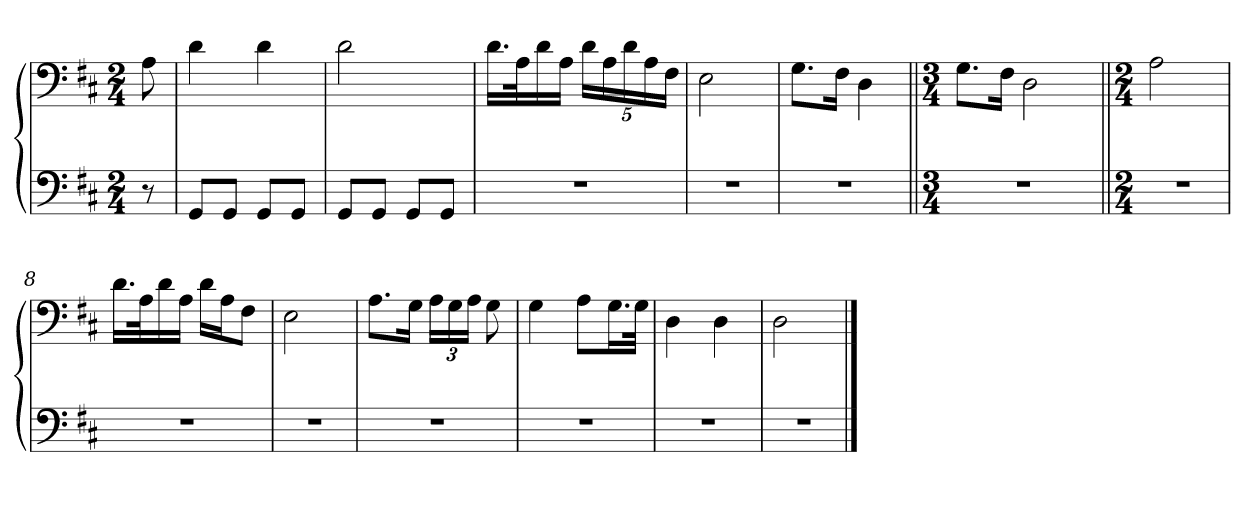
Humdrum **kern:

**kern	**kern
*part1	*part1
*staff2	*staff1
*clefF4	*clefF4
*k[f#c#]	*k[f#c#]
*M2/4	*M2/4
=	=
8r	8A\
=1	=1
8GG/L	4d\
8GG/J	.
8GG/L	4d\
8GG/J	.
=2	=2
8GG/L	2d\
8GG/J	.
8GG/L	.
8GG/J	.
=3	=3
2r	16.d\LL
.	32A\K
.	16d\
.	16A\JJ
.	20d\LL
.	20A\
.	20d\
.	20A\
.	20F#\JJ
=4	=4
2r	2E\
=5	=5
2r	8.G\L
.	16F#\Jk
.	4D\
=6||	=6||
*M3/4	*M3/4
2.r	8.G\L
.	16F#\Jk
.	2D\
=7||	=7||
*M2/4	*M2/4
2r	2A\
=8	=8
2r	16.d\LL
.	32A\K
.	16d\
.	16A\JJ
.	16d\LL
.	16A\J
.	8F#\J
=9	=9
2r	2E\
=10	=10
2r	8.A\L
.	16G\Jk
.	24A\LL
.	24G\
.	24A\JJ
.	8G\
=11	=11
2r	4G\
.	8A\L
.	16.G\L
.	32G\JJk
=12	=12
2r	4D\
.	4D\
=13	=13
2r	2D\
==	==
*-	*-
